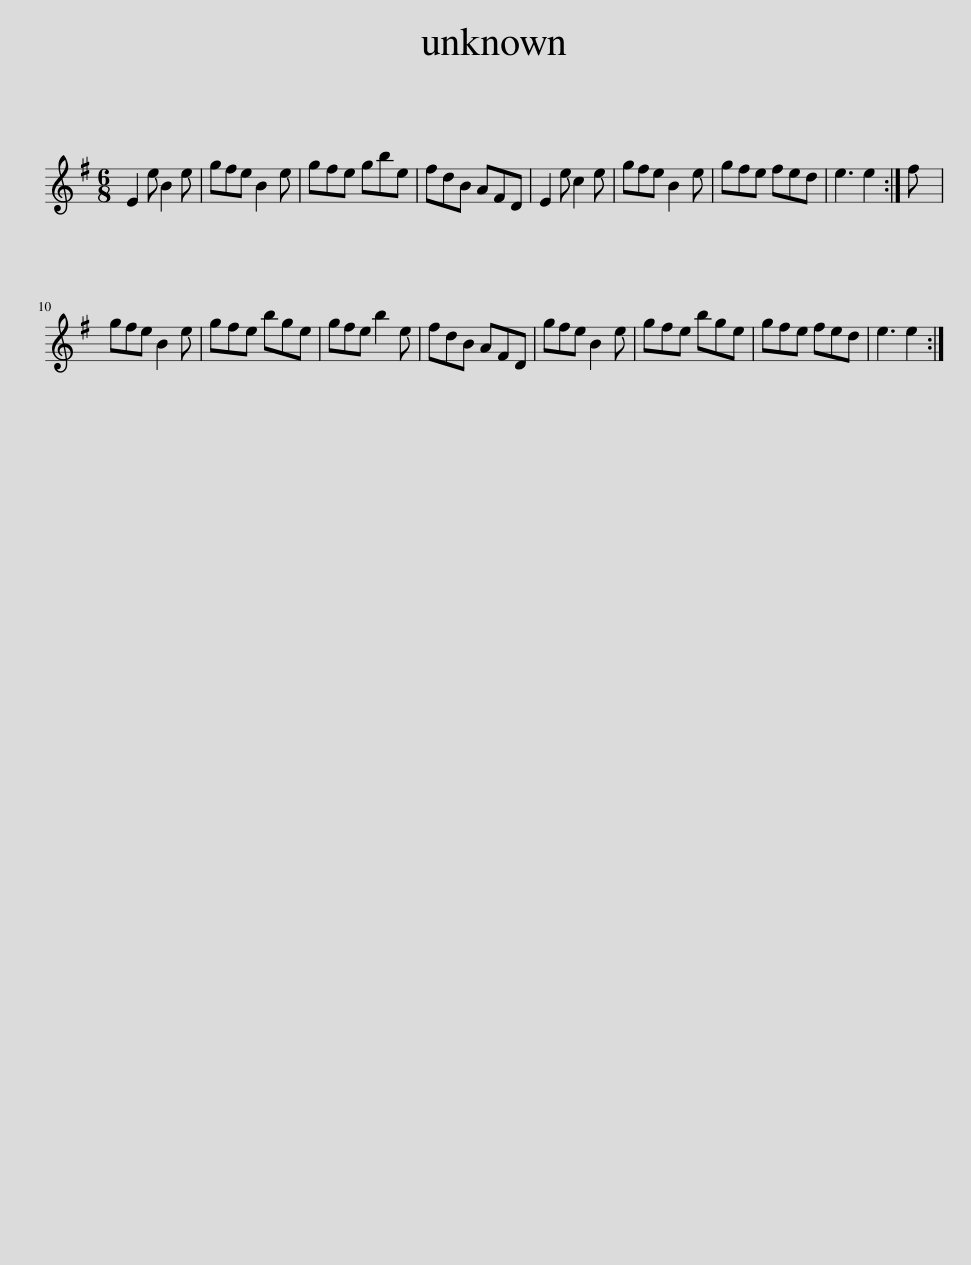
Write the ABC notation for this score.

X:1
L:1/8
M:6/8
I:linebreak $
K:Emin
V:1 treble
V:1
 E2 e B2 e | gfe B2 e | gfe gbe | fdB AFD | E2 e c2 e | %5
 gfe B2 e | gfe fed | e3 e2 :| f |$ gfe B2 e | %10
 gfe bge | gfe b2 e | fdB AFD | gfe B2 e | gfe bge | %15
 gfe fed | e3 e2 :| %17
